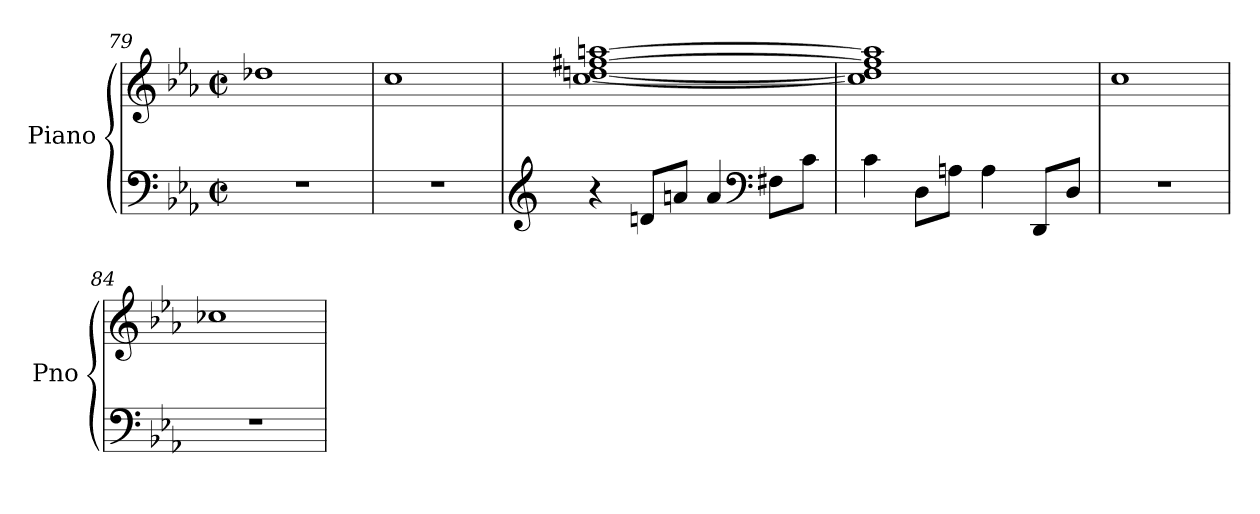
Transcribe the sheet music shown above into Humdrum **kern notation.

**kern	**kern
*part1	*part1
*staff2	*staff1
*I"Piano	*
*I'Pno	*
*clefF4	*clefG2
*k[b-e-a-]	*k[b-e-a-]
*M4/4	*M4/4
*met(c|)	*met(c|)
=79	=79
1r	1dd-X
=80	=80
1r	1cc
!!LO:PB:g=z
=81	=81
*clefG2	*
4r	[1cc [1ddn [1ff#X [1aan
8dn/L	.
8an/J	.
4a/	.
*clefF4	*
8F#X\L	.
8c\J	.
=82	=82
4c\	1cc] 1ddn] 1ff#] 1aa]
8D\L	.
8An\J	.
4A\	.
8DD/L	.
8D/J	.
=83	=83
1r	1cc
=84	=84
1r	1cc-X
=	=
*-	*-
